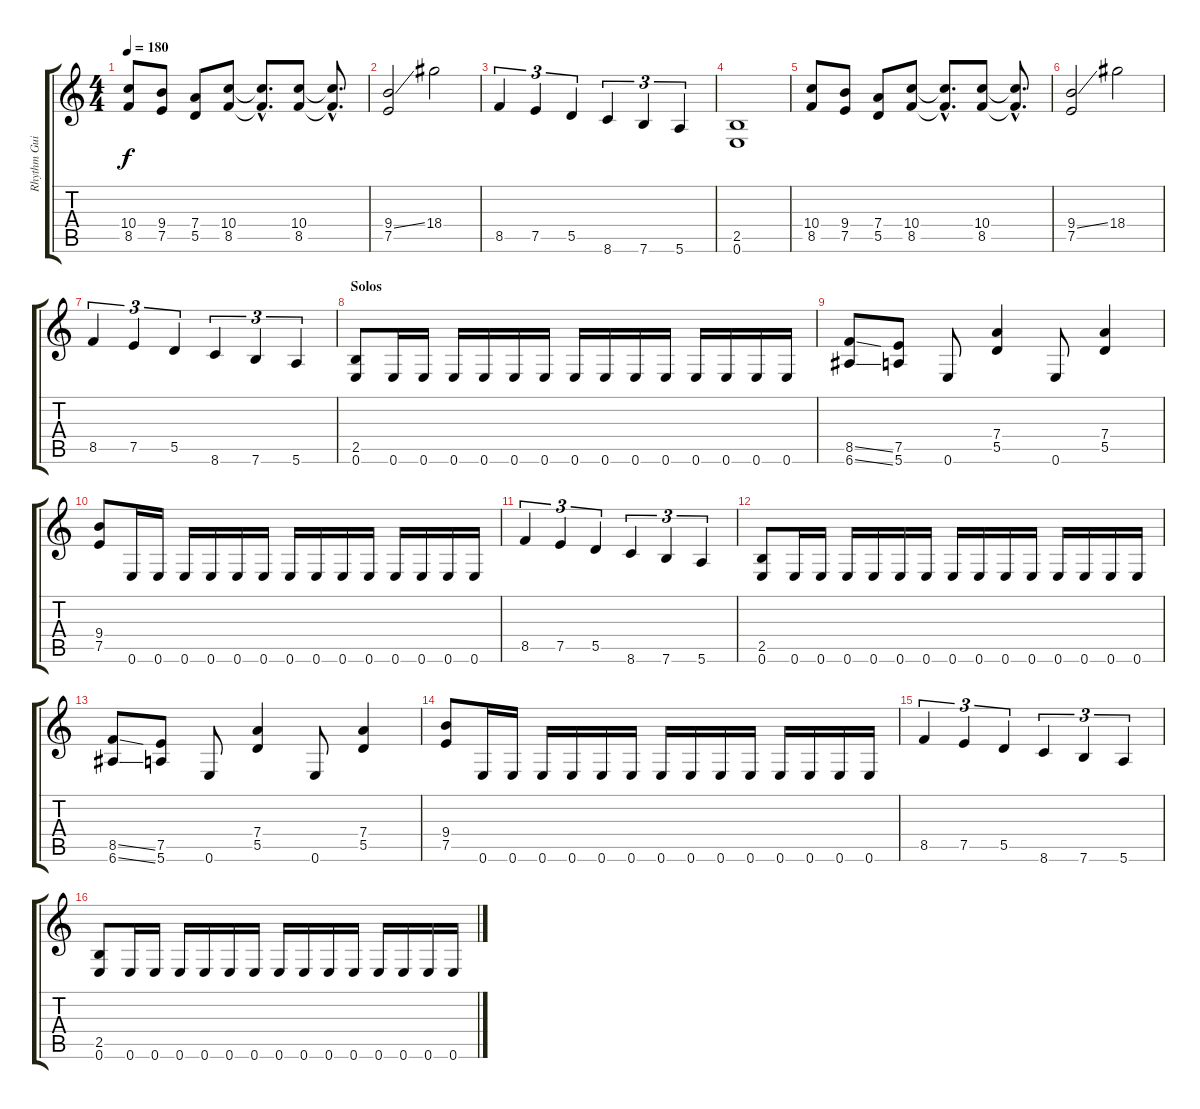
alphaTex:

\track ("Rhythm Guitar" "Rhythm Gui") {instrument distortionguitar}
\staff {score tabs}
\tuning (E4 B3 G3 D3 A2 E2) {hide}
\ts (4 4)
\tempo 180
\clef g2
\ks c
(10.4 8.5).8{dy f} (9.4 7.5).8 (7.4 5.5).8 (10.4 8.5).8 (10.4{hac t} 8.5{hac t}).8{d} (10.4 8.5).8 (10.4{hac t} 8.5{hac t}).8{d} |
(9.4{ss} 7.5).2 18.4.2 |
8.5.4{tu (3 2)} 7.5.4{tu (3 2)} 5.5.4{tu (3 2)} 8.6.4{tu (3 2)} 7.6.4{tu (3 2)} 5.6.4{tu (3 2)} |
(2.5 0.6).1 |
(10.4 8.5).8 (9.4 7.5).8 (7.4 5.5).8 (10.4 8.5).8 (10.4{hac t} 8.5{hac t}).8{d} (10.4 8.5).8 (10.4{hac t} 8.5{hac t}).8{d} |
(9.4{ss} 7.5).2 18.4.2 |
8.5.4{tu (3 2)} 7.5.4{tu (3 2)} 5.5.4{tu (3 2)} 8.6.4{tu (3 2)} 7.6.4{tu (3 2)} 5.6.4{tu (3 2)} |
\section ("" "Solos")
(2.5 0.6).8 0.6.16 0.6.16 0.6.16 0.6.16 0.6.16 0.6.16 0.6.16 0.6.16 0.6.16 0.6.16 0.6.16 0.6.16 0.6.16 0.6.16 |
(8.5{ss} 6.6{ss}).8 (7.5 5.6).8 0.6.8 (7.4 5.5).4 0.6.8 (7.4 5.5).4 |
(9.4 7.5).8 0.6.16 0.6.16 0.6.16 0.6.16 0.6.16 0.6.16 0.6.16 0.6.16 0.6.16 0.6.16 0.6.16 0.6.16 0.6.16 0.6.16 |
8.5.4{tu (3 2)} 7.5.4{tu (3 2)} 5.5.4{tu (3 2)} 8.6.4{tu (3 2)} 7.6.4{tu (3 2)} 5.6.4{tu (3 2)} |
(2.5 0.6).8 0.6.16 0.6.16 0.6.16 0.6.16 0.6.16 0.6.16 0.6.16 0.6.16 0.6.16 0.6.16 0.6.16 0.6.16 0.6.16 0.6.16 |
(8.5{ss} 6.6{ss}).8 (7.5 5.6).8 0.6.8 (7.4 5.5).4 0.6.8 (7.4 5.5).4 |
(9.4 7.5).8 0.6.16 0.6.16 0.6.16 0.6.16 0.6.16 0.6.16 0.6.16 0.6.16 0.6.16 0.6.16 0.6.16 0.6.16 0.6.16 0.6.16 |
8.5.4{tu (3 2)} 7.5.4{tu (3 2)} 5.5.4{tu (3 2)} 8.6.4{tu (3 2)} 7.6.4{tu (3 2)} 5.6.4{tu (3 2)} |
(2.5 0.6).8 0.6.16 0.6.16 0.6.16 0.6.16 0.6.16 0.6.16 0.6.16 0.6.16 0.6.16 0.6.16 0.6.16 0.6.16 0.6.16 0.6.16
